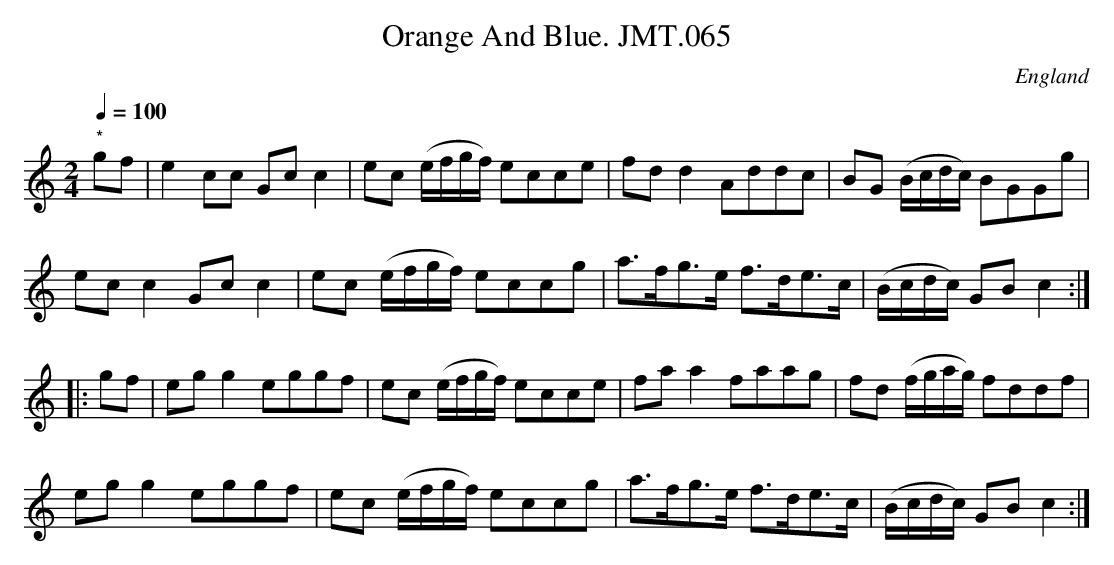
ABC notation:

X:1
T:Orange And Blue. JMT.065
L:1/8
M:2/4
O:England
Q:1/4=100
K:C
"*"gf|e2cc Gcc2|ec (e/f/g/f/) ecce|fdd2 Addc|BG (B/c/d/c/) BGGg|!
ecc2 Gcc2|ec (e/f/g/f/) eccg|a>fg>e f>de>c|(B/c/d/c/) GBc2:|!
|:gf|egg2 eggf|ec (e/f/g/f/) ecce|faa2 faag|fd (f/g/a/g/) fddf|!
egg2 eggf|ec (e/f/g/f/) eccg|a>fg>e f>de>c|(B/c/d/c/) GBc2:|
